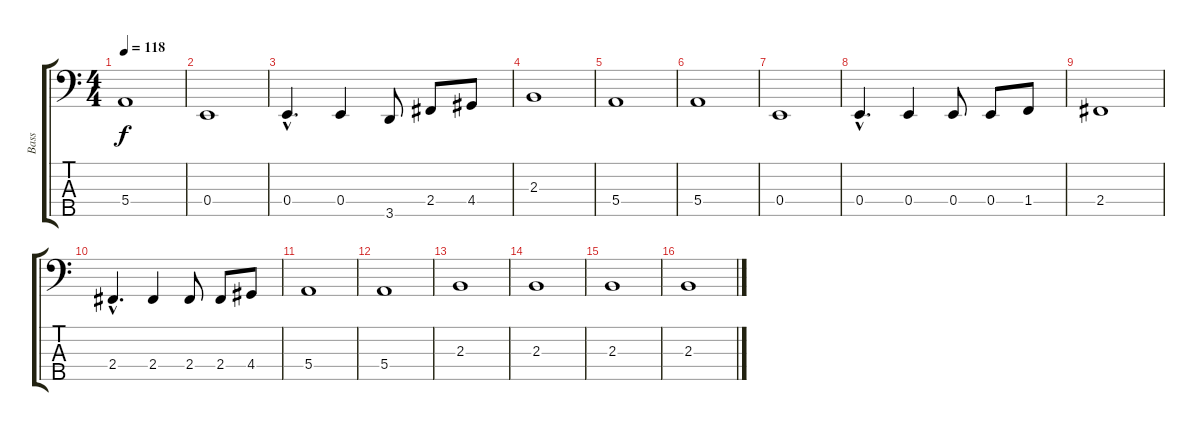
\track ("Bass" "Bass") {instrument electricbassfinger}
\staff {score tabs}
\tuning (G2 D2 A1 E1 B0) {hide}
\ts (4 4)
\tempo 118
\clef f4
\ks c
5.4.1{dy f} |
0.4.1 |
0.4{hac}.4{d} 0.4.4 3.5.8 2.4.8 4.4.8 |
2.3.1 |
5.4.1 |
5.4.1 |
0.4.1 |
0.4{hac}.4{d} 0.4.4 0.4.8 0.4.8 1.4.8 |
2.4.1 |
2.4{hac}.4{d} 2.4.4 2.4.8 2.4.8 4.4.8 |
5.4.1 |
5.4.1 |
2.3.1 |
2.3.1 |
2.3.1 |
2.3.1
